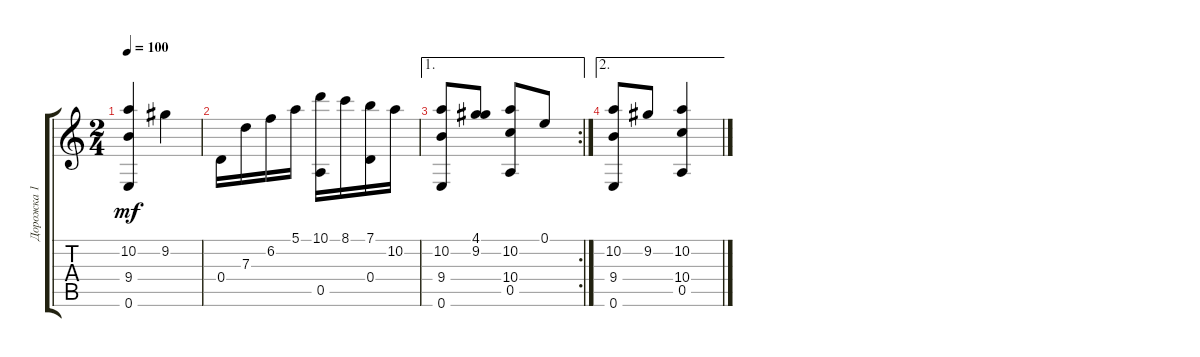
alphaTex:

\track ("Дорожка 1" "Дорожка 1") {instrument acousticguitarsteel}
\staff {score tabs}
\tuning (E4 B3 G3 D3 A2 E2) {hide}
\ts (2 4)
\tempo 100
\clef g2
\ks c
(10.2 9.4 0.6).4{dy mf} 9.2.4 |
0.4.16 7.3.16 6.2.16 5.1.16 (10.1 0.5).16 8.1.16 (7.1 0.4).16 10.2.16 |
\ae 1
\rc 2
(10.2 9.4 0.6).8 (4.1 9.2).8 (10.2 10.4 0.5).8 0.1.8 |
\ae 2
(10.2 9.4 0.6).8 9.2.8 (10.2 10.4 0.5).4
